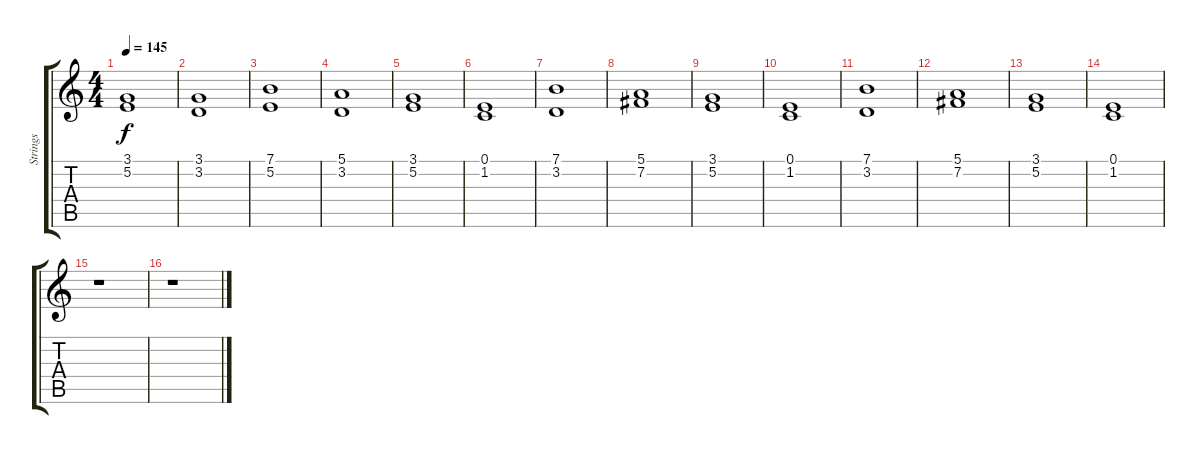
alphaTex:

\track ("Strings" "Strings") {instrument stringensemble1}
\staff {score tabs}
\tuning (E4 B3 G3 D3 A2 E2) {hide}
\ts (4 4)
\tempo 145
\clef g2
\ks c
(3.1 5.2).1{dy f} |
(3.1 3.2).1 |
(7.1 5.2).1 |
(5.1 3.2).1 |
(3.1 5.2).1 |
(0.1 1.2).1 |
(7.1 3.2).1 |
(5.1 7.2).1 |
(3.1 5.2).1 |
(0.1 1.2).1 |
(7.1 3.2).1 |
(5.1 7.2).1 |
(3.1 5.2).1 |
(0.1 1.2).1 |
r.1 |
r.1
